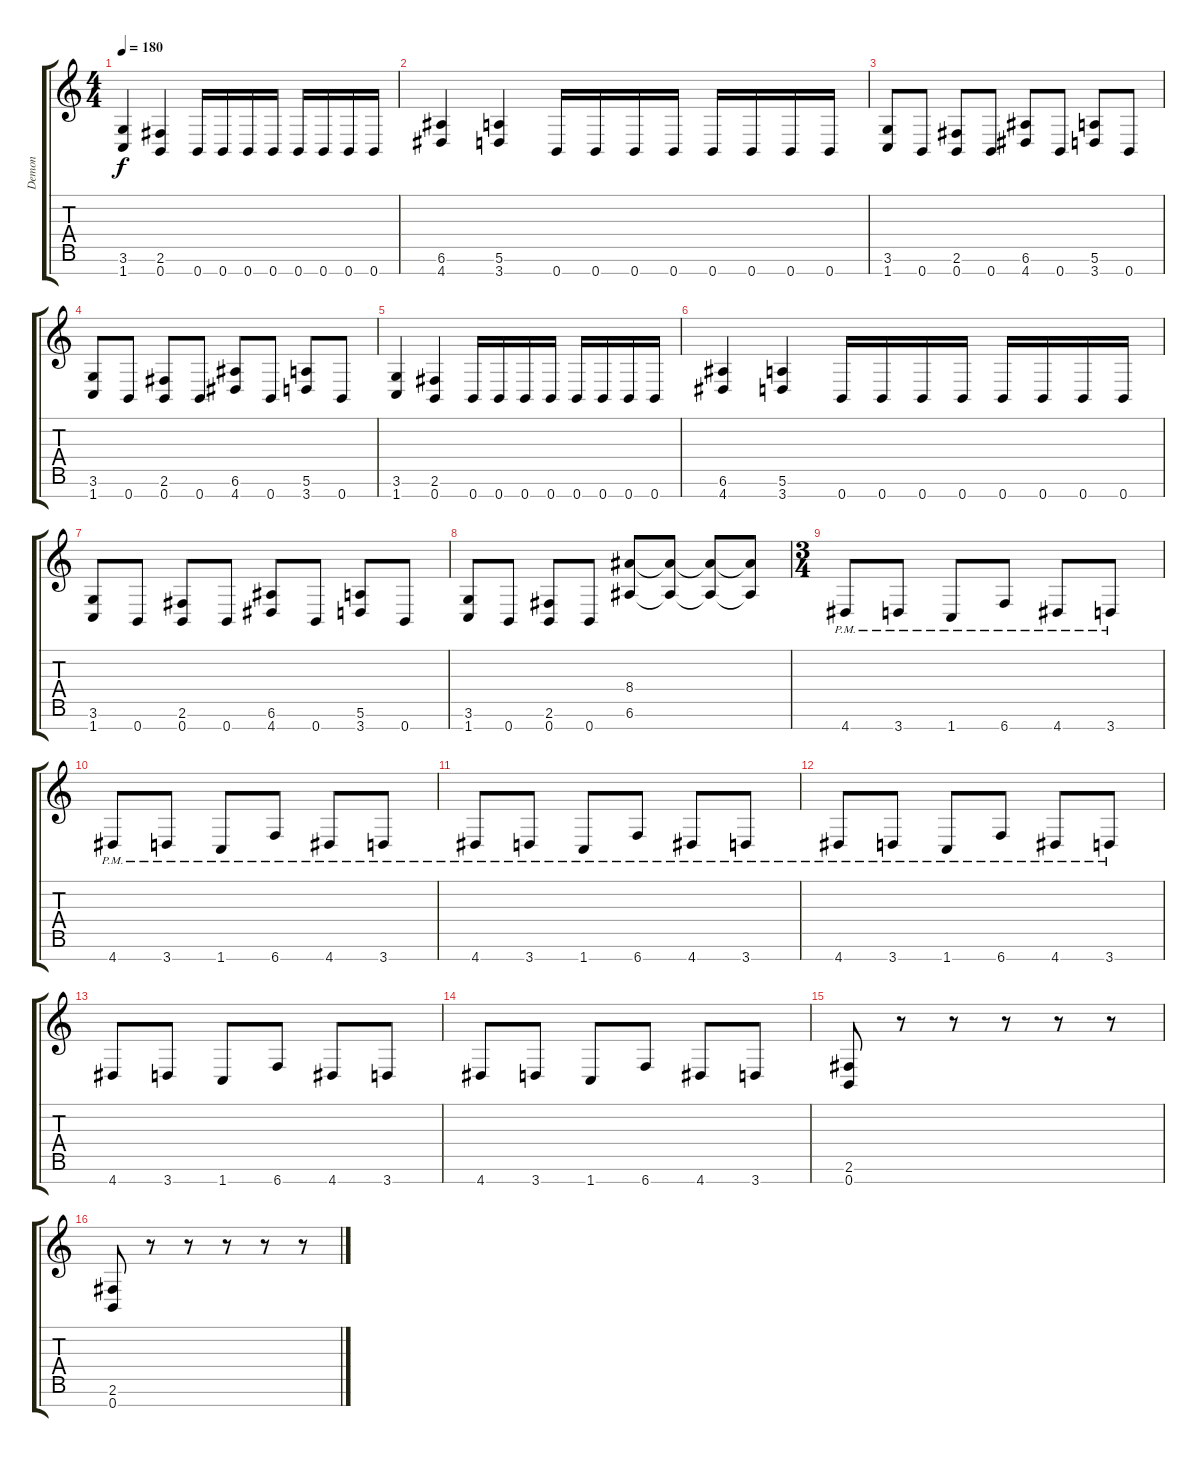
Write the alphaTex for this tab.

\track ("Demon" "Demon") {instrument overdrivenguitar}
\staff {score tabs}
\tuning (E4 B3 G3 D3 A2 E2 B1) {hide}
\ts (4 4)
\tempo 180
\clef g2
\ks c
(3.6 1.7).4{dy f} (2.6 0.7).4 0.7.16 0.7.16 0.7.16 0.7.16 0.7.16 0.7.16 0.7.16 0.7.16 |
(6.6 4.7).4 (5.6 3.7).4 0.7.16 0.7.16 0.7.16 0.7.16 0.7.16 0.7.16 0.7.16 0.7.16 |
(3.6 1.7).8 0.7.8 (2.6 0.7).8 0.7.8 (6.6 4.7).8 0.7.8 (5.6 3.7).8 0.7.8 |
(3.6 1.7).8 0.7.8 (2.6 0.7).8 0.7.8 (6.6 4.7).8 0.7.8 (5.6 3.7).8 0.7.8 |
(3.6 1.7).4 (2.6 0.7).4 0.7.16 0.7.16 0.7.16 0.7.16 0.7.16 0.7.16 0.7.16 0.7.16 |
(6.6 4.7).4 (5.6 3.7).4 0.7.16 0.7.16 0.7.16 0.7.16 0.7.16 0.7.16 0.7.16 0.7.16 |
(3.6 1.7).8 0.7.8 (2.6 0.7).8 0.7.8 (6.6 4.7).8 0.7.8 (5.6 3.7).8 0.7.8 |
(3.6 1.7).8 0.7.8 (2.6 0.7).8 0.7.8 (8.4 6.6).8 (8.4{t} 6.6{t}).8 (8.4{t} 6.6{t}).8 (8.4{t} 6.6{t}).8 |
\ts (3 4)
4.7{pm}.8 3.7{pm}.8 1.7{pm}.8 6.7{pm}.8 4.7{pm}.8 3.7{pm}.8 |
4.7{pm}.8 3.7{pm}.8 1.7{pm}.8 6.7{pm}.8 4.7{pm}.8 3.7{pm}.8 |
4.7{pm}.8 3.7{pm}.8 1.7{pm}.8 6.7{pm}.8 4.7{pm}.8 3.7{pm}.8 |
4.7{pm}.8 3.7{pm}.8 1.7{pm}.8 6.7{pm}.8 4.7{pm}.8 3.7{pm}.8 |
4.7.8 3.7.8 1.7.8 6.7.8 4.7.8 3.7.8 |
4.7.8 3.7.8 1.7.8 6.7.8 4.7.8 3.7.8 |
(2.6 0.7).8 r.8 r.8 r.8 r.8 r.8 |
(2.6 0.7).8 r.8 r.8 r.8 r.8 r.8
